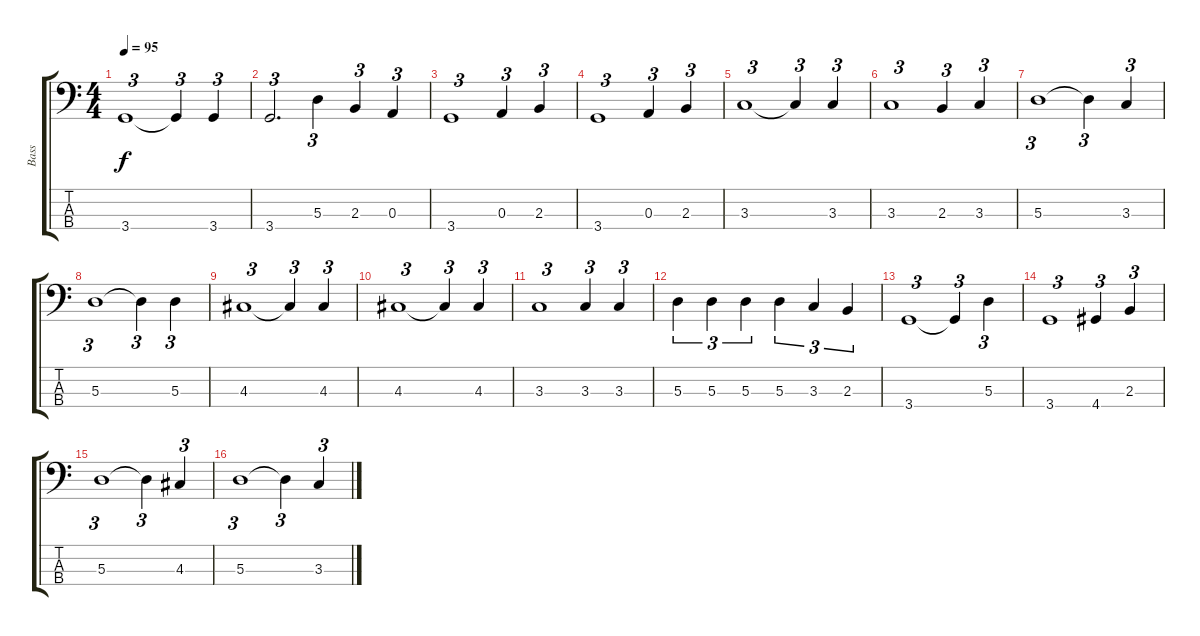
\track ("Bass" "Bass") {instrument electricbassfinger}
\staff {score tabs}
\tuning (G2 D2 A1 E1) {hide}
\ts (4 4)
\tempo 95
\clef f4
\ks c
3.4.1{tu (3 2) dy f} 3.4{t}.4{tu (3 2)} 3.4.4{tu (3 2)} |
3.4.2{d tu (3 2)} 5.3.4{tu (3 2)} 2.3.4{tu (3 2)} 0.3.4{tu (3 2)} |
3.4.1{tu (3 2)} 0.3.4{tu (3 2)} 2.3.4{tu (3 2)} |
3.4.1{tu (3 2)} 0.3.4{tu (3 2)} 2.3.4{tu (3 2)} |
3.3.1{tu (3 2)} 3.3{t}.4{tu (3 2)} 3.3.4{tu (3 2)} |
3.3.1{tu (3 2)} 2.3.4{tu (3 2)} 3.3.4{tu (3 2)} |
5.3.1{tu (3 2)} 5.3{t}.4{tu (3 2)} 3.3.4{tu (3 2)} |
5.3.1{tu (3 2)} 5.3{t}.4{tu (3 2)} 5.3.4{tu (3 2)} |
4.3.1{tu (3 2)} 4.3{t}.4{tu (3 2)} 4.3.4{tu (3 2)} |
4.3.1{tu (3 2)} 4.3{t}.4{tu (3 2)} 4.3.4{tu (3 2)} |
3.3.1{tu (3 2)} 3.3.4{tu (3 2)} 3.3.4{tu (3 2)} |
5.3.4{tu (3 2)} 5.3.4{tu (3 2)} 5.3.4{tu (3 2)} 5.3.4{tu (3 2)} 3.3.4{tu (3 2)} 2.3.4{tu (3 2)} |
3.4.1{tu (3 2)} 3.4{t}.4{tu (3 2)} 5.3.4{tu (3 2)} |
3.4.1{tu (3 2)} 4.4.4{tu (3 2)} 2.3.4{tu (3 2)} |
5.3.1{tu (3 2)} 5.3{t}.4{tu (3 2)} 4.3.4{tu (3 2)} |
5.3.1{tu (3 2)} 5.3{t}.4{tu (3 2)} 3.3.4{tu (3 2)}
